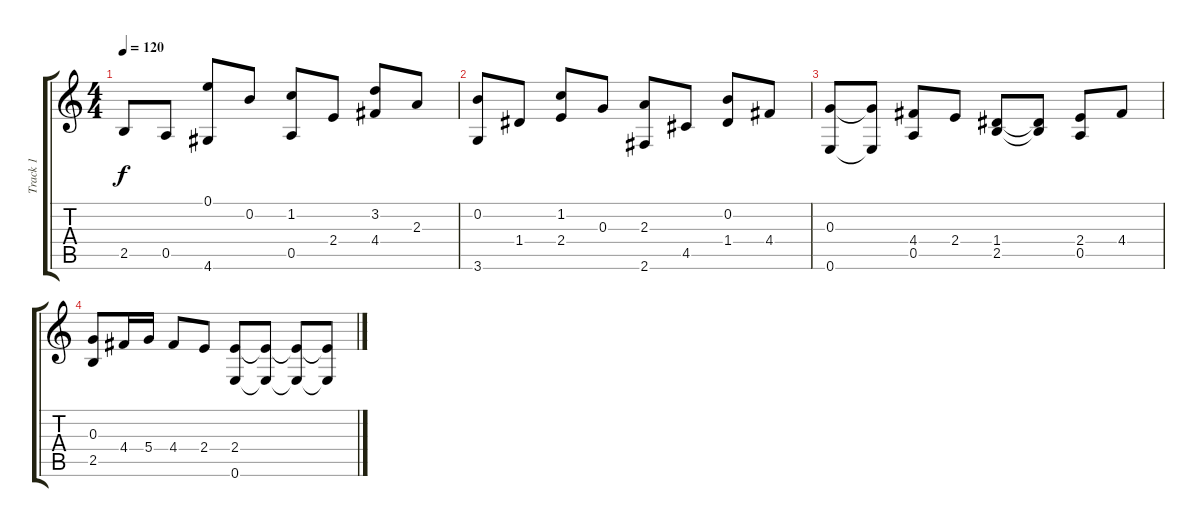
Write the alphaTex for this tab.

\track ("Track 1" "Track 1") {instrument acousticguitarnylon}
\staff {score tabs}
\tuning (E4 B3 G3 D3 A2 E2) {hide}
\ts (4 4)
\tempo 120
\clef g2
\ks c
2.5.8{dy f} 0.5.8 (0.1 4.6).8 0.2.8 (1.2 0.5).8 2.4.8 (3.2 4.4).8 2.3.8 |
(0.2 3.6).8 1.4.8 (1.2 2.4).8 0.3.8 (2.3 2.6).8 4.5.8 (0.2 1.4).8 4.4.8 |
(0.3 0.6).8 (0.3{t} 0.6{t}).8 (4.4 0.5).8 2.4.8 (1.4 2.5).8 (1.4{t} 2.5{t}).8 (2.4 0.5).8 4.4.8 |
(0.3 2.5).8 4.4.16 5.4.16 4.4.8 2.4.8 (2.4 0.6).8 (2.4{t} 0.6{t}).8 (2.4{t} 0.6{t}).8 (2.4{t} 0.6{t}).8
